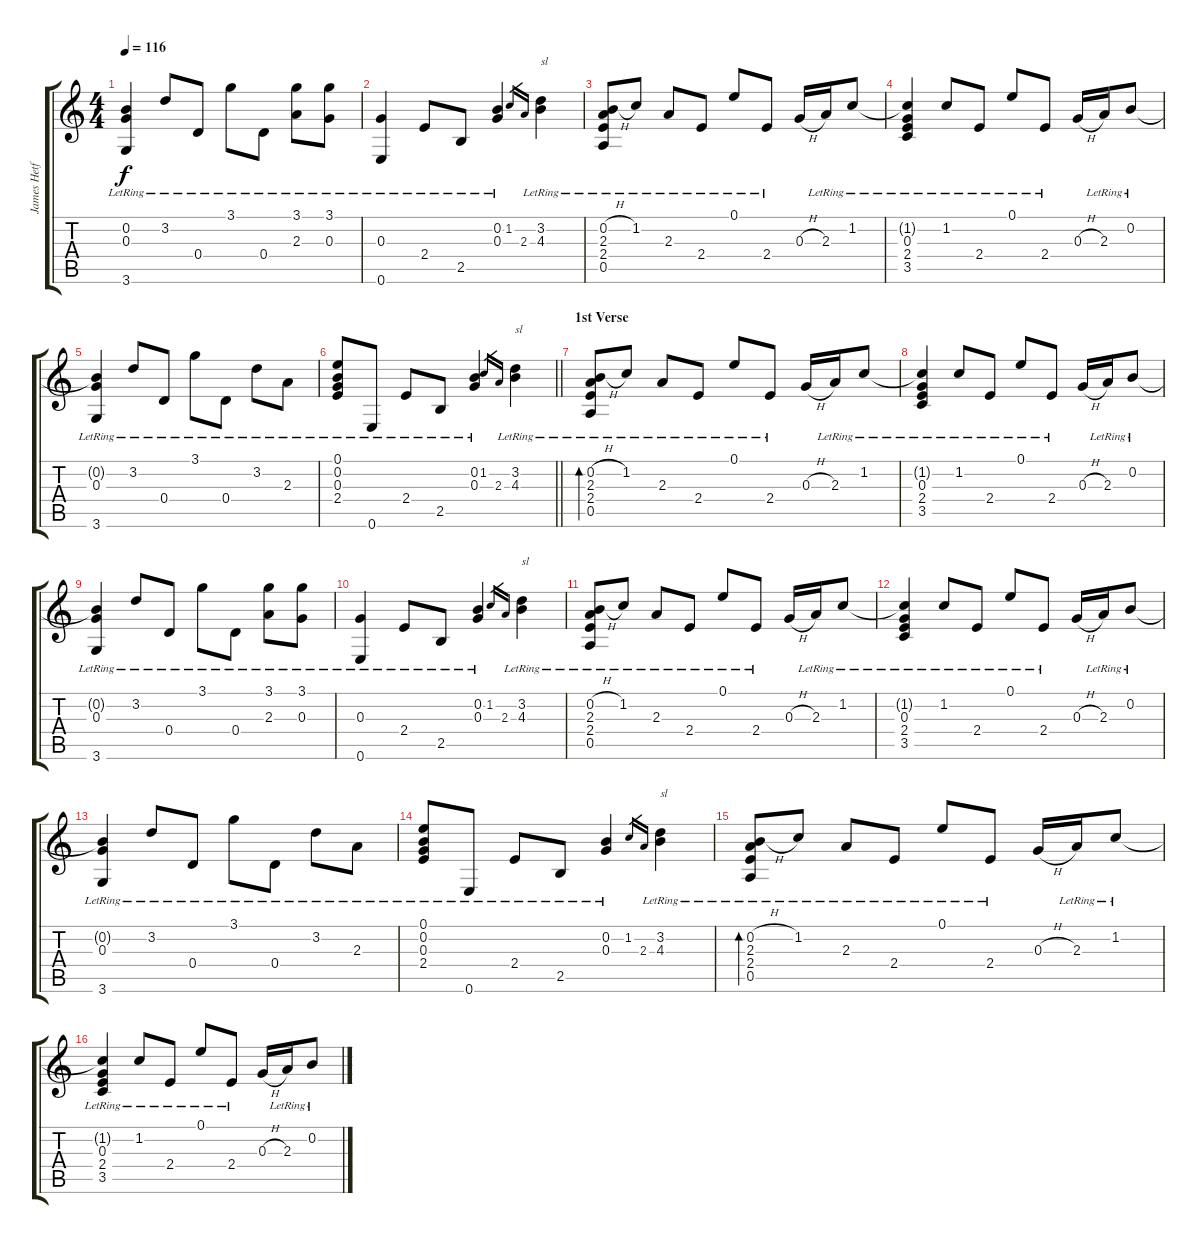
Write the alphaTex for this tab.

\track ("James Hetfield" "James Hetf") {instrument distortionguitar}
\staff {score tabs}
\tuning (E4 B3 G3 D3 A2 E2) {hide}
\ts (4 4)
\tempo 116
\clef g2
\ks aminor
(0.2{t} 0.3{lr} 3.6{lr}).4{dy f} 3.2{lr}.8 0.4{lr}.8 3.1{lr}.8 0.4{lr}.8 (3.1{lr} 2.3{lr}).8 (3.1{lr} 0.3{lr}).8 |
(0.3{lr} 0.6{lr}).4 2.4{lr}.8 2.5{lr}.8 (0.2{lr} 0.3{lr}).4 1.2.16{gr} 2.3.16{gr} (3.2{lr} 4.3{lr}).4{txt "sl"} |
(0.2{h} 2.3{lr} 2.4{lr} 0.5{lr}).8 1.2{lr}.8 2.3{lr}.8 2.4{lr}.8 0.1{lr}.8 2.4{lr}.8 0.3{h}.16 2.3{lr}.16 1.2{lr}.8 |
(1.2{t} 0.3{lr} 2.4{lr} 3.5{lr}).4 1.2{lr}.8 2.4{lr}.8 0.1{lr}.8 2.4{lr}.8 0.3{h}.16 2.3{lr}.16 0.2{lr}.8 |
(0.2{t} 0.3{lr} 3.6{lr}).4 3.2{lr}.8 0.4{lr}.8 3.1{lr}.8 0.4{lr}.8 3.2{lr}.8 2.3{lr}.8 |
\barLineRight lightlight
(0.1{lr} 0.2{lr} 0.3{lr} 2.4{lr}).8 0.6{lr}.8 2.4{lr}.8 2.5{lr}.8 (0.2{lr} 0.3{lr}).4 1.2.16{gr} 2.3.16{gr} (3.2{lr} 4.3{lr}).4{txt "sl"} |
\section ("" "1st Verse")
(0.2{h} 2.3{lr} 2.4{lr} 0.5{lr}).8{bd 240} 1.2{lr}.8 2.3{lr}.8 2.4{lr}.8 0.1{lr}.8 2.4{lr}.8 0.3{h}.16 2.3{lr}.16 1.2{lr}.8 |
(1.2{t} 0.3{lr} 2.4{lr} 3.5{lr}).4 1.2{lr}.8 2.4{lr}.8 0.1{lr}.8 2.4{lr}.8 0.3{h}.16 2.3{lr}.16 0.2{lr}.8 |
(0.2{t} 0.3{lr} 3.6{lr}).4 3.2{lr}.8 0.4{lr}.8 3.1{lr}.8 0.4{lr}.8 (3.1{lr} 2.3{lr}).8 (3.1{lr} 0.3{lr}).8 |
(0.3{lr} 0.6{lr}).4 2.4{lr}.8 2.5{lr}.8 (0.2{lr} 0.3{lr}).4 1.2.16{gr} 2.3.16{gr} (3.2{lr} 4.3{lr}).4{txt "sl"} |
(0.2{h} 2.3{lr} 2.4{lr} 0.5{lr}).8 1.2{lr}.8 2.3{lr}.8 2.4{lr}.8 0.1{lr}.8 2.4{lr}.8 0.3{h}.16 2.3{lr}.16 1.2{lr}.8 |
(1.2{t} 0.3{lr} 2.4{lr} 3.5{lr}).4 1.2{lr}.8 2.4{lr}.8 0.1{lr}.8 2.4{lr}.8 0.3{h}.16 2.3{lr}.16 0.2{lr}.8 |
(0.2{t} 0.3{lr} 3.6{lr}).4 3.2{lr}.8 0.4{lr}.8 3.1{lr}.8 0.4{lr}.8 3.2{lr}.8 2.3{lr}.8 |
(0.1{lr} 0.2{lr} 0.3{lr} 2.4{lr}).8 0.6{lr}.8 2.4{lr}.8 2.5{lr}.8 (0.2{lr} 0.3{lr}).4 1.2.16{gr} 2.3.16{gr} (3.2{lr} 4.3{lr}).4{txt "sl"} |
(0.2{h} 2.3{lr} 2.4{lr} 0.5{lr}).8{bd 240} 1.2{lr}.8 2.3{lr}.8 2.4{lr}.8 0.1{lr}.8 2.4{lr}.8 0.3{h}.16 2.3{lr}.16 1.2{lr}.8 |
(1.2{t} 0.3{lr} 2.4{lr} 3.5{lr}).4 1.2{lr}.8 2.4{lr}.8 0.1{lr}.8 2.4{lr}.8 0.3{h}.16 2.3{lr}.16 0.2{lr}.8
